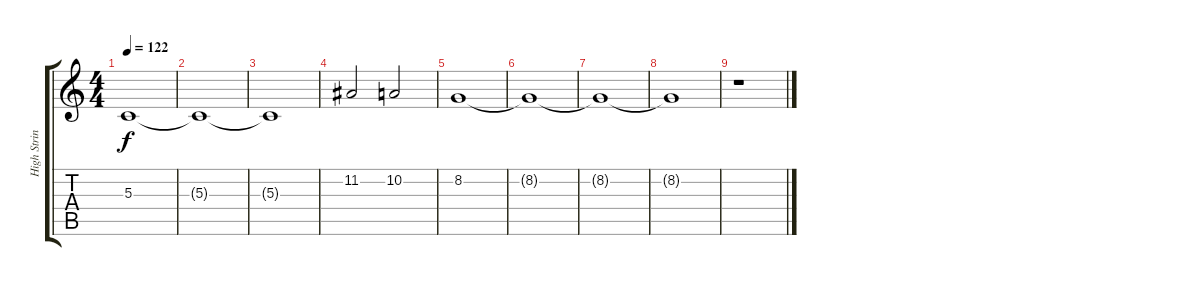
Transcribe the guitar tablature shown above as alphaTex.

\track ("High Strings" "High Strin") {instrument synthstrings1}
\staff {score tabs}
\tuning (E4 B3 G3 D3 A2 E2) {hide}
\ts (4 4)
\tempo 122
\clef g2
\ks c
5.3{t}.1{dy f} |
5.3{t}.1 |
5.3{t}.1 |
11.2.2 10.2.2 |
8.2.1 |
8.2{t}.1 |
8.2{t}.1 |
8.2{t}.1 |
r.1
